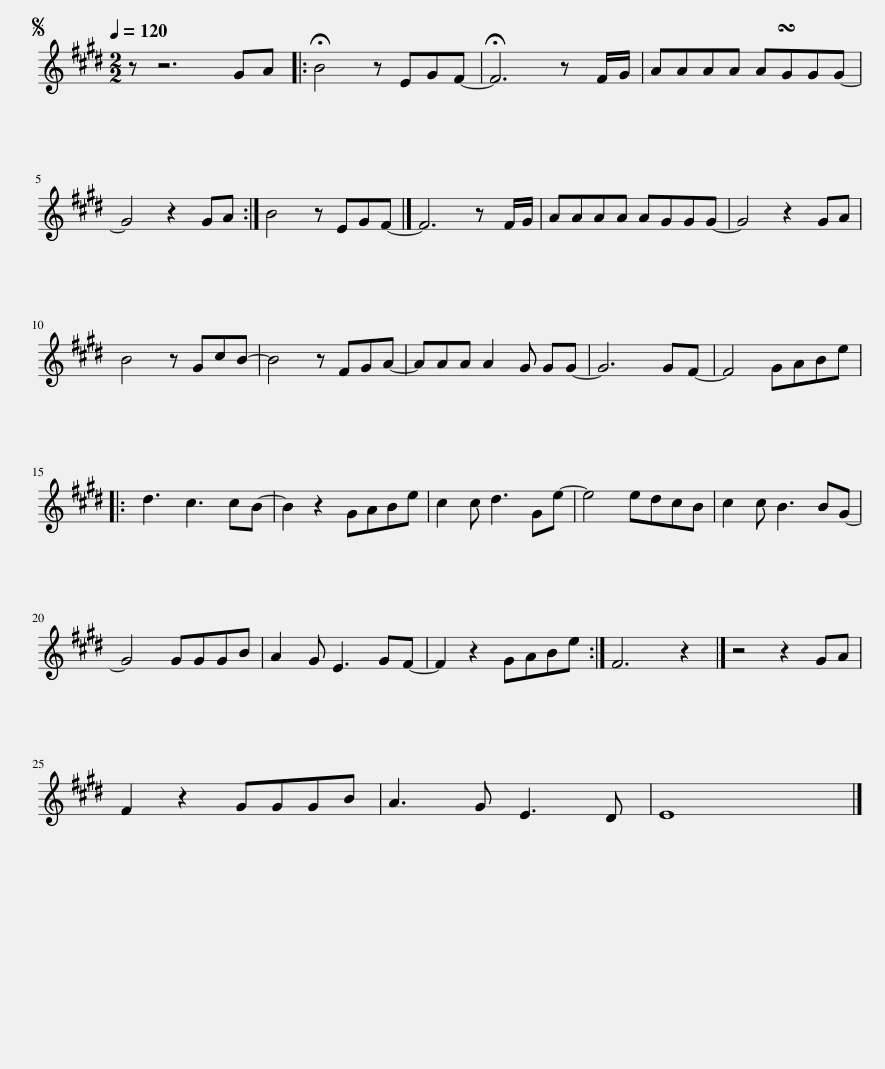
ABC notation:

X:1
L:1/8
Q:1/4=120
M:2/2
I:linebreak $
K:E
V:1 treble
V:1
S z z6 GA |: !fermata!B4 z EGF- | !fermata!F6 z F/G/ | AAAA A!turn!GGG- |$ G4 z2 GA :| %5
 B4 z EGF- |] F6 z F/G/ | AAAA AGGG- | G4 z2 GA |$ B4 z GcB- | %10
 B4 z FGA- | AAA A2 G GG- | G6 GF- | F4 GABe |:$ d3 c3 cB- | %15
 B2 z2 GABe | c2 c d3 Ge- | e4 edcB | c2 c B3 BG- |$ G4 GGGB | %20
 A2 G E3 GF- | F2 z2 GABe :| F6 z2 |] z4 z2 GA |$ F2 z2 GGGB | %25
 A3 G E3 D | E8 |] %27
